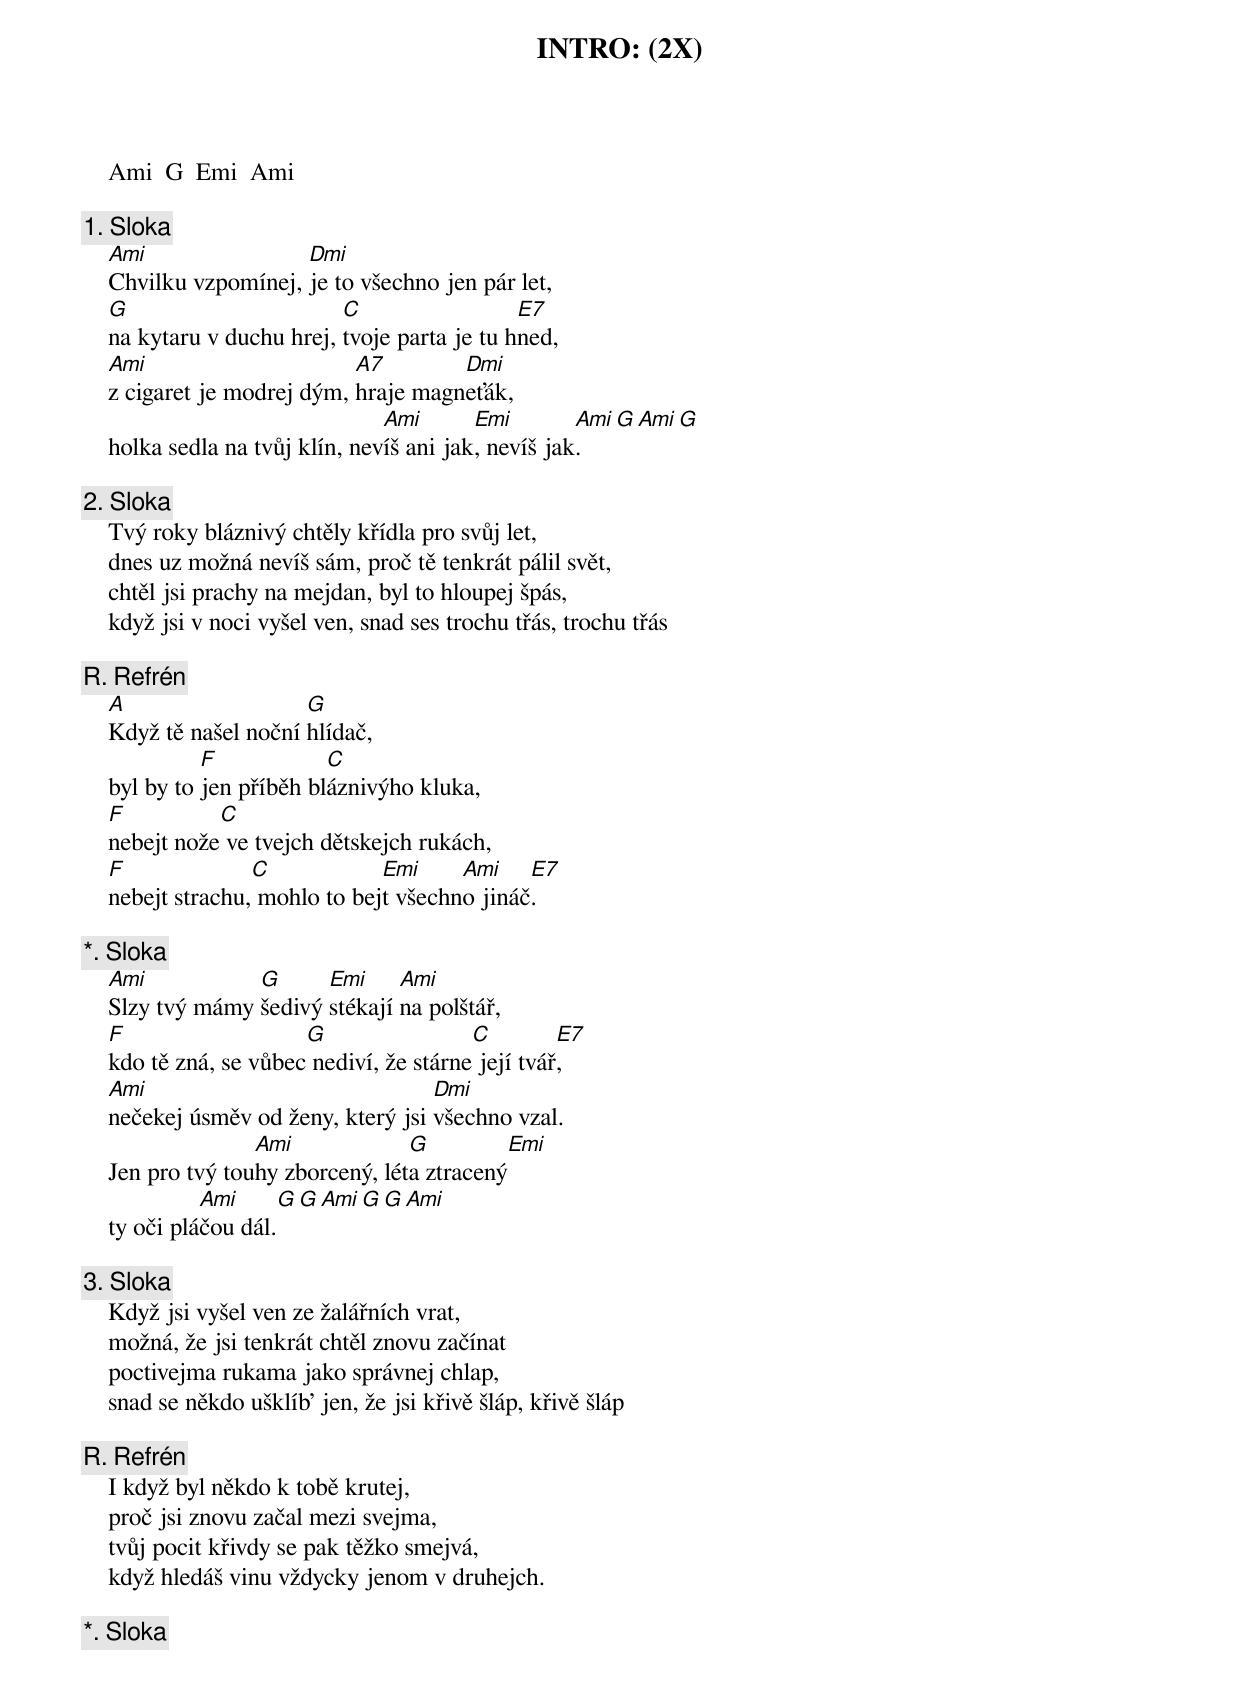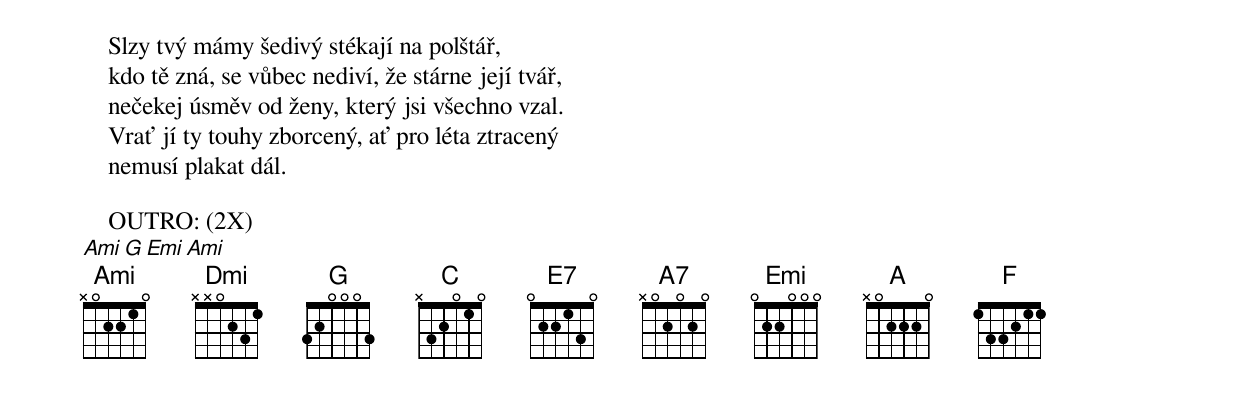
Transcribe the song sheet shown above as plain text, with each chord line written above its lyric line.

    INTRO: (2X)
    Ami  G  Emi  Ami

    [1. Sloka]
    Ami                Dmi
    Chvilku vzpomínej, je to všechno jen pár let,
    G                       C                  E7
    na kytaru v duchu hrej, tvoje parta je tu hned,
    Ami                      A7        Dmi
    z cigaret je modrej dým, hraje magneťák,
                                 Ami       Emi        Ami G Ami G
    holka sedla na tvůj klín, nevíš ani jak, nevíš jak.

    [2. Sloka]
    Tvý roky bláznivý chtěly křídla pro svůj let,
    dnes uz možná nevíš sám, proč tě tenkrát pálil svět,
    chtěl jsi prachy na mejdan, byl to hloupej špás,
    když jsi v noci vyšel ven, snad ses trochu třás, trochu třás

    [R. Refrén]
    A                   G
    Když tě našel noční hlídač,
              F            C
    byl by to jen příběh bláznivýho kluka,
    F          C
    nebejt nože ve tvejch dětskejch rukách,
    F              C            Emi     Ami    E7
    nebejt strachu, mohlo to bejt všechno jináč.

    [*. Sloka]
    Ami           G      Emi     Ami
    Slzy tvý mámy šedivý stékají na polštář,
    F                   G                 C         E7
    kdo tě zná, se vůbec nediví, že stárne její tvář,
    Ami                              Dmi
    nečekej úsměv od ženy, který jsi všechno vzal.
                   Ami             G          Emi
    Jen pro tvý touhy zborcený, léta ztracený
              Ami           G G  Ami    G G  Ami
    ty oči pláčou dál.

    [3. Sloka]
    Když jsi vyšel ven ze žalářních vrat,
    možná, že jsi tenkrát chtěl znovu začínat
    poctivejma rukama jako správnej chlap,
    snad se někdo ušklíb' jen, že jsi křivě šláp, křivě šláp

    [R. Refrén]
    I když byl někdo k tobě krutej,
    proč jsi znovu začal mezi svejma,
    tvůj pocit křivdy se pak těžko smejvá,
    když hledáš vinu vždycky jenom v druhejch.

    [*. Sloka]
    Slzy tvý mámy šedivý stékají na polštář,
    kdo tě zná, se vůbec nediví, že stárne její tvář,
    nečekej úsměv od ženy, který jsi všechno vzal.
    Vrať jí ty touhy zborcený, ať pro léta ztracený
    nemusí plakat dál.

    OUTRO: (2X)
    Ami  G  Emi  Ami
